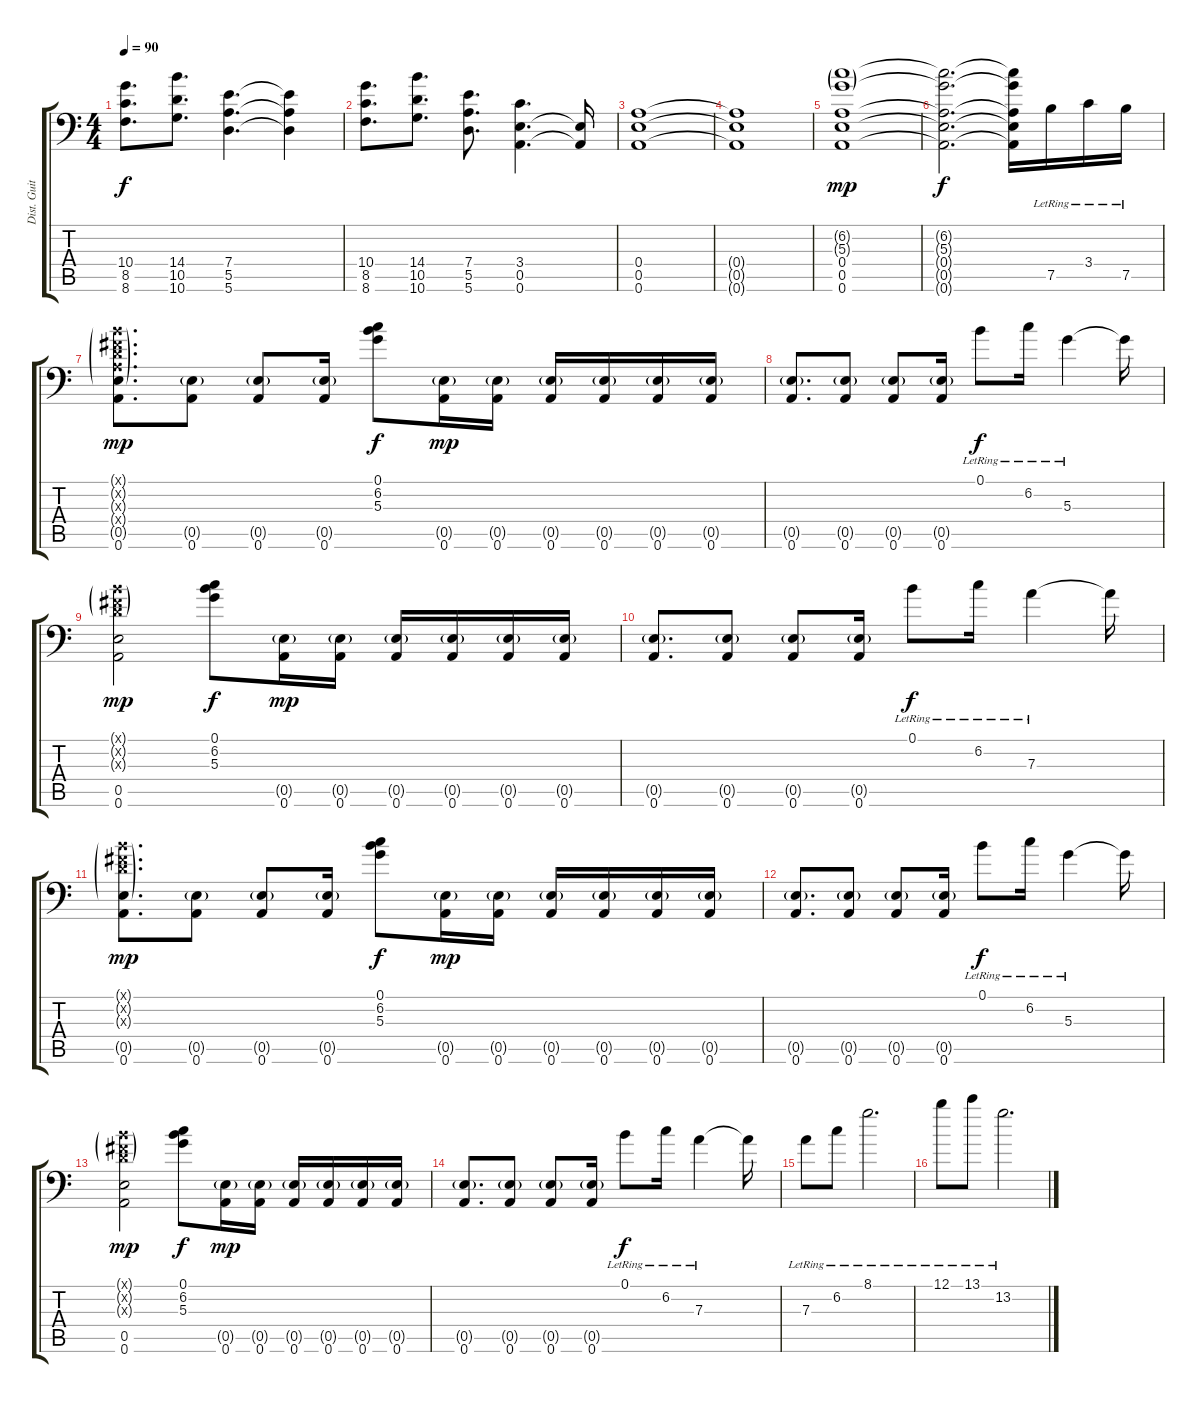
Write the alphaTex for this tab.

\track ("Dist. Guitar #2" "Dist. Guit") {instrument distortionguitar}
\staff {score tabs}
\tuning (B3 Gb3 D3 A2 E2 A1) {hide}
\ts (4 4)
\tempo 90
\clef f4
\ks c
(10.4 8.5 8.6).8{d dy f} (14.4 10.5 10.6).8{d} (7.4 5.5 5.6).4{d} (7.4{t} 5.5{t} 5.6{t}).4 |
(10.4 8.5 8.6).8{d} (14.4 10.5 10.6).8{d} (7.4 5.5 5.6).8{d} (3.4 0.5 0.6).4{d} (0.5{t} 0.6{t}).16 |
(0.4 0.5 0.6).1 |
(0.4{t} 0.5{t} 0.6{t}).1 |
(6.2{g} 5.3{g} 0.4 0.5 0.6).1{dy mp} |
(6.2{t} 5.3{t} 0.4{t} 0.5{t} 0.6{t}).2{d dy f} (6.2{t} 5.3{t} 0.4{t} 0.5{t} 0.6{t}).16 7.5{lr}.16 3.4{lr}.16 7.5{lr}.16 |
(0.1{g x} 0.2{g x} 0.3{g x} 0.4{g x} 0.5{g} 0.6).8{d dy mp} (0.5{g} 0.6).8 (0.5{g} 0.6).8 (0.5{g} 0.6).16 (0.1 6.2 5.3).8{dy f} (0.5{g} 0.6).16{dy mp} (0.5{g} 0.6).16 (0.5{g} 0.6).16 (0.5{g} 0.6).16 (0.5{g} 0.6).16 (0.5{g} 0.6).16 |
(0.5{g} 0.6).8{d} (0.5{g} 0.6).8 (0.5{g} 0.6).8 (0.5{g} 0.6).16 0.1{lr}.8{dy f} 6.2{lr}.16 5.3{lr}.4 5.3{t}.16 |
(0.1{g x} 0.2{g x} 0.3{g x} 0.5 0.6).2{dy mp} (0.1 6.2 5.3).8{dy f} (0.5{g} 0.6).16{dy mp} (0.5{g} 0.6).16 (0.5{g} 0.6).16 (0.5{g} 0.6).16 (0.5{g} 0.6).16 (0.5{g} 0.6).16 |
(0.5{g} 0.6).8{d} (0.5{g} 0.6).8 (0.5{g} 0.6).8 (0.5{g} 0.6).16 0.1{lr}.8{dy f} 6.2{lr}.16 7.3{lr}.4 7.3{t}.16 |
(0.1{g x} 0.2{g x} 0.3{g x} 0.5{g} 0.6).8{d dy mp} (0.5{g} 0.6).8 (0.5{g} 0.6).8 (0.5{g} 0.6).16 (0.1 6.2 5.3).8{dy f} (0.5{g} 0.6).16{dy mp} (0.5{g} 0.6).16 (0.5{g} 0.6).16 (0.5{g} 0.6).16 (0.5{g} 0.6).16 (0.5{g} 0.6).16 |
(0.5{g} 0.6).8{d} (0.5{g} 0.6).8 (0.5{g} 0.6).8 (0.5{g} 0.6).16 0.1{lr}.8{dy f} 6.2{lr}.16 5.3{lr}.4 5.3{t}.16 |
(0.1{g x} 0.2{g x} 0.3{g x} 0.5 0.6).2{dy mp} (0.1 6.2 5.3).8{dy f} (0.5{g} 0.6).16{dy mp} (0.5{g} 0.6).16 (0.5{g} 0.6).16 (0.5{g} 0.6).16 (0.5{g} 0.6).16 (0.5{g} 0.6).16 |
(0.5{g} 0.6).8{d} (0.5{g} 0.6).8 (0.5{g} 0.6).8 (0.5{g} 0.6).16 0.1{lr}.8{dy f} 6.2{lr}.16 7.3{lr}.4 7.3{t}.16 |
7.3{lr}.8 6.2{lr}.8 8.1{lr}.2{d} |
12.1{lr}.8 13.1{lr}.8 13.2{lr}.2{d}
